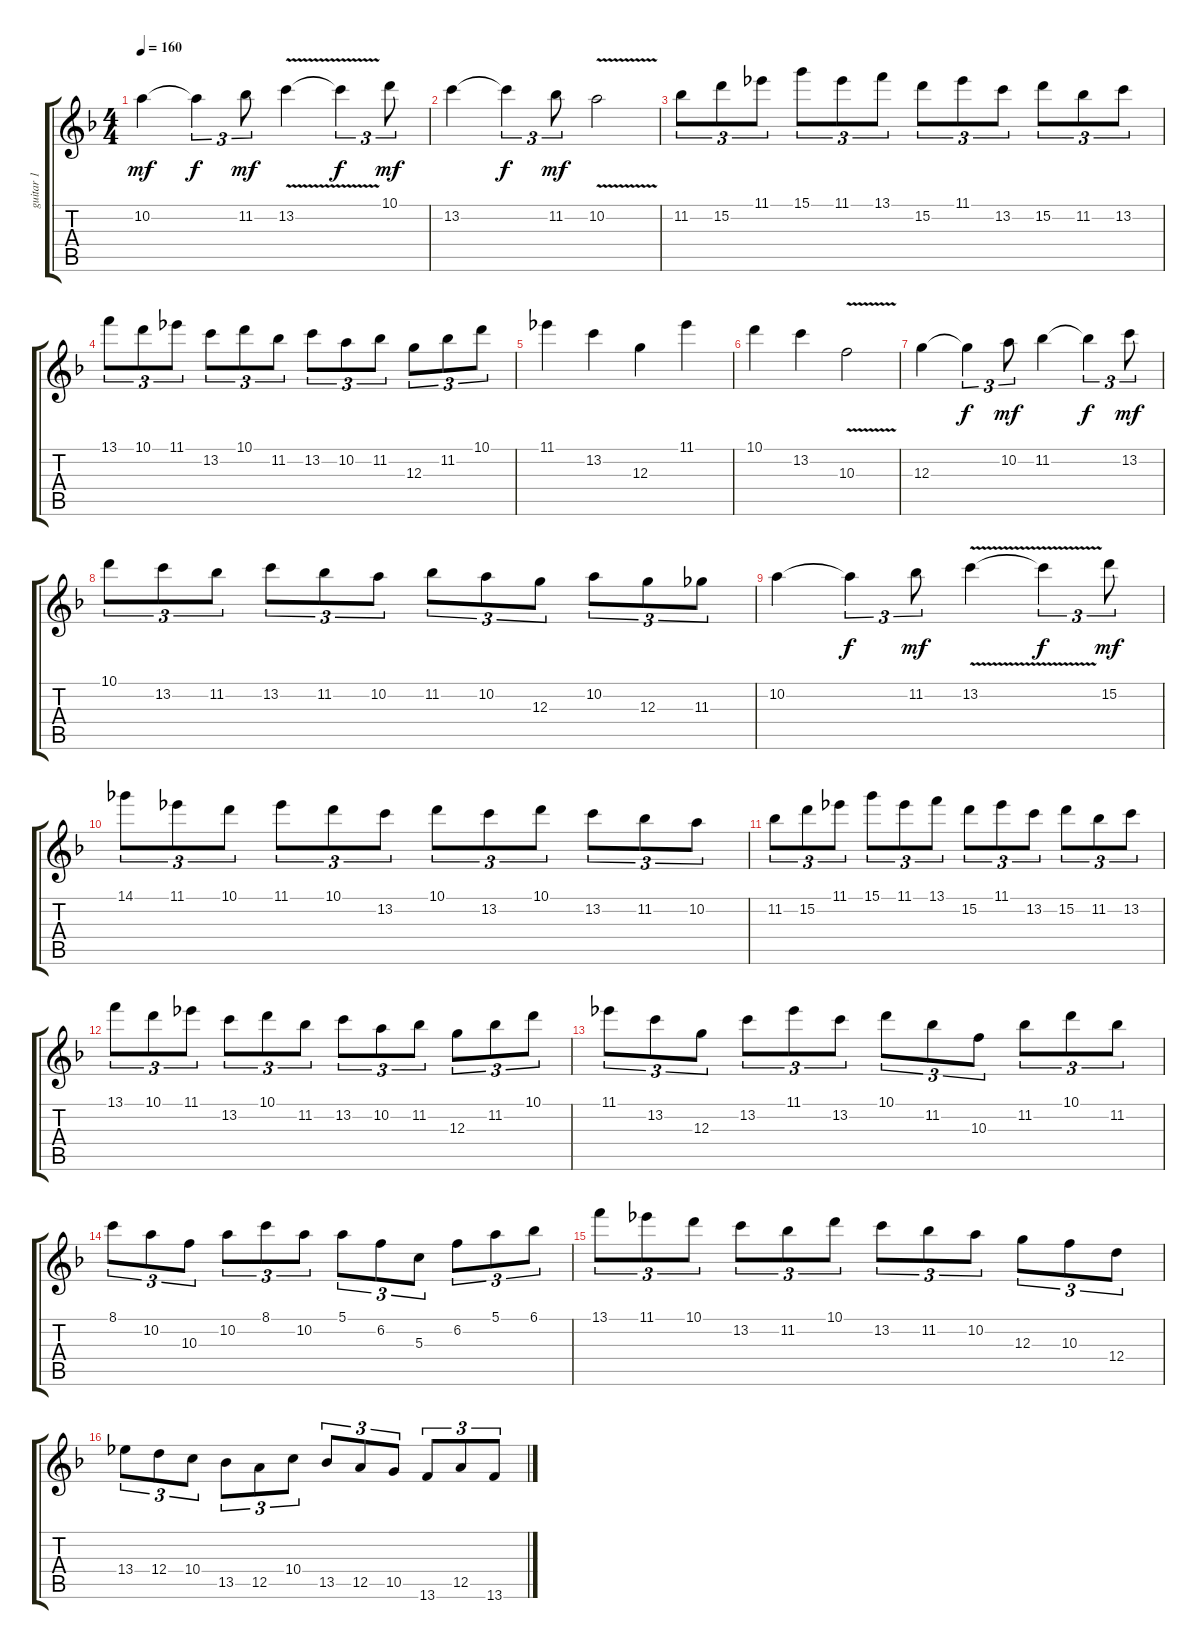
\track ("guitar 1" "guitar 1") {instrument overdrivenguitar}
\staff {score tabs}
\tuning (E4 B3 G3 D3 A2 E2) {hide}
\ts (4 4)
\tempo 160
\clef g2
\ks dminor
10.2.4{dy mf} 10.2{t}.4{tu (3 2) dy f} 11.2.8{tu (3 2) dy mf} 13.2{v}.4 13.2{t}.4{tu (3 2) dy f} 10.1.8{tu (3 2) dy mf} |
13.2.4 13.2{t}.4{tu (3 2) dy f} 11.2.8{tu (3 2) dy mf} 10.2{v}.2 |
11.2.8{tu (3 2)} 15.2.8{tu (3 2)} 11.1.8{tu (3 2)} 15.1.8{tu (3 2)} 11.1.8{tu (3 2)} 13.1.8{tu (3 2)} 15.2.8{tu (3 2)} 11.1.8{tu (3 2)} 13.2.8{tu (3 2)} 15.2.8{tu (3 2)} 11.2.8{tu (3 2)} 13.2.8{tu (3 2)} |
13.1.8{tu (3 2)} 10.1.8{tu (3 2)} 11.1.8{tu (3 2)} 13.2.8{tu (3 2)} 10.1.8{tu (3 2)} 11.2.8{tu (3 2)} 13.2.8{tu (3 2)} 10.2.8{tu (3 2)} 11.2.8{tu (3 2)} 12.3.8{tu (3 2)} 11.2.8{tu (3 2)} 10.1.8{tu (3 2)} |
11.1.4 13.2.4 12.3.4 11.1.4 |
10.1.4 13.2.4 10.3{v}.2 |
12.3.4 12.3{t}.4{tu (3 2) dy f} 10.2.8{tu (3 2) dy mf} 11.2.4 11.2{t}.4{tu (3 2) dy f} 13.2.8{tu (3 2) dy mf} |
10.1.8{tu (3 2)} 13.2.8{tu (3 2)} 11.2.8{tu (3 2)} 13.2.8{tu (3 2)} 11.2.8{tu (3 2)} 10.2.8{tu (3 2)} 11.2.8{tu (3 2)} 10.2.8{tu (3 2)} 12.3.8{tu (3 2)} 10.2.8{tu (3 2)} 12.3.8{tu (3 2)} 11.3.8{tu (3 2)} |
10.2.4 10.2{t}.4{tu (3 2) dy f} 11.2.8{tu (3 2) dy mf} 13.2{v}.4 13.2{t}.4{tu (3 2) dy f} 15.2.8{tu (3 2) dy mf} |
14.1.8{tu (3 2)} 11.1.8{tu (3 2)} 10.1.8{tu (3 2)} 11.1.8{tu (3 2)} 10.1.8{tu (3 2)} 13.2.8{tu (3 2)} 10.1.8{tu (3 2)} 13.2.8{tu (3 2)} 10.1.8{tu (3 2)} 13.2.8{tu (3 2)} 11.2.8{tu (3 2)} 10.2.8{tu (3 2)} |
11.2.8{tu (3 2)} 15.2.8{tu (3 2)} 11.1.8{tu (3 2)} 15.1.8{tu (3 2)} 11.1.8{tu (3 2)} 13.1.8{tu (3 2)} 15.2.8{tu (3 2)} 11.1.8{tu (3 2)} 13.2.8{tu (3 2)} 15.2.8{tu (3 2)} 11.2.8{tu (3 2)} 13.2.8{tu (3 2)} |
13.1.8{tu (3 2)} 10.1.8{tu (3 2)} 11.1.8{tu (3 2)} 13.2.8{tu (3 2)} 10.1.8{tu (3 2)} 11.2.8{tu (3 2)} 13.2.8{tu (3 2)} 10.2.8{tu (3 2)} 11.2.8{tu (3 2)} 12.3.8{tu (3 2)} 11.2.8{tu (3 2)} 10.1.8{tu (3 2)} |
11.1.8{tu (3 2)} 13.2.8{tu (3 2)} 12.3.8{tu (3 2)} 13.2.8{tu (3 2)} 11.1.8{tu (3 2)} 13.2.8{tu (3 2)} 10.1.8{tu (3 2)} 11.2.8{tu (3 2)} 10.3.8{tu (3 2)} 11.2.8{tu (3 2)} 10.1.8{tu (3 2)} 11.2.8{tu (3 2)} |
8.1.8{tu (3 2)} 10.2.8{tu (3 2)} 10.3.8{tu (3 2)} 10.2.8{tu (3 2)} 8.1.8{tu (3 2)} 10.2.8{tu (3 2)} 5.1.8{tu (3 2)} 6.2.8{tu (3 2)} 5.3.8{tu (3 2)} 6.2.8{tu (3 2)} 5.1.8{tu (3 2)} 6.1.8{tu (3 2)} |
13.1.8{tu (3 2)} 11.1.8{tu (3 2)} 10.1.8{tu (3 2)} 13.2.8{tu (3 2)} 11.2.8{tu (3 2)} 10.1.8{tu (3 2)} 13.2.8{tu (3 2)} 11.2.8{tu (3 2)} 10.2.8{tu (3 2)} 12.3.8{tu (3 2)} 10.3.8{tu (3 2)} 12.4.8{tu (3 2)} |
13.4.8{tu (3 2)} 12.4.8{tu (3 2)} 10.4.8{tu (3 2)} 13.5.8{tu (3 2)} 12.5.8{tu (3 2)} 10.4.8{tu (3 2)} 13.5.8{tu (3 2)} 12.5.8{tu (3 2)} 10.5.8{tu (3 2)} 13.6.8{tu (3 2)} 12.5.8{tu (3 2)} 13.6.8{tu (3 2)}
